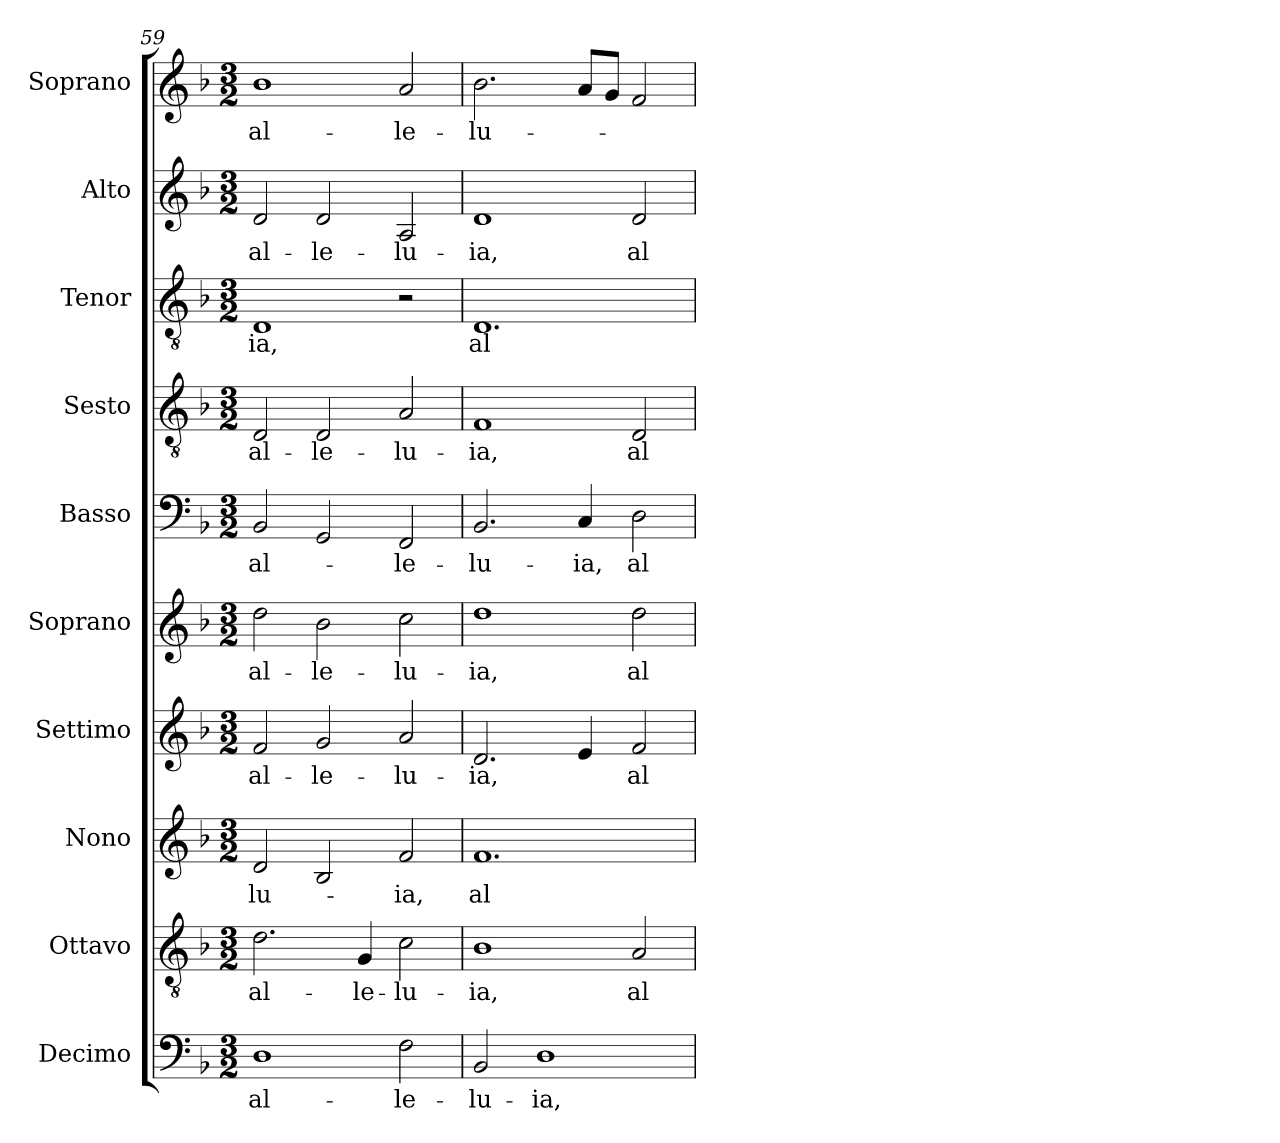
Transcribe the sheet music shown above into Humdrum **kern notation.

**kern	**text	**kern	**text	**kern	**text	**kern	**text	**kern	**text	**kern	**text	**kern	**text	**kern	**text	**kern	**text	**kern	**text
*part10	*part10	*part9	*part9	*part8	*part8	*part7	*part7	*part6	*part6	*part5	*part5	*part4	*part4	*part3	*part3	*part2	*part2	*part1	*part1
*staff10	*staff10	*staff9	*staff9	*staff8	*staff8	*staff7	*staff7	*staff6	*staff6	*staff5	*staff5	*staff4	*staff4	*staff3	*staff3	*staff2	*staff2	*staff1	*staff1
*I"Decimo	*	*I"Ottavo	*	*I"Nono	*	*I"Settimo	*	*I"Soprano	*	*I"Basso	*	*I"Sesto	*	*I"Tenor	*	*I"Alto	*	*I"Soprano	*
*I'Dc.	*	*I'Ot.	*	*I'N.	*	*I'St.	*	*I'S.	*	*I'B.	*	*I'Ss.	*	*I'T.	*	*I'A.	*	*I'S.	*
*clefF4	*	*clefGv2	*	*clefG2	*	*clefG2	*	*clefG2	*	*clefF4	*	*clefGv2	*	*clefGv2	*	*clefG2	*	*clefG2	*
*	*	*ITrd7c12	*	*	*	*	*	*	*	*	*	*ITrd7c12	*	*ITrd7c12	*	*	*	*	*
*k[b-]	*	*k[b-]	*	*k[b-]	*	*k[b-]	*	*k[b-]	*	*k[b-]	*	*k[b-]	*	*k[b-]	*	*k[b-]	*	*k[b-]	*
*F:	*	*F:	*	*F:	*	*F:	*	*F:	*	*F:	*	*F:	*	*F:	*	*F:	*	*F:	*
*M3/2	*	*M3/2	*	*M3/2	*	*M3/2	*	*M3/2	*	*M3/2	*	*M3/2	*	*M3/2	*	*M3/2	*	*M3/2	*
=59	=59	=59	=59	=59	=59	=59	=59	=59	=59	=59	=59	=59	=59	=59	=59	=59	=59	=59	=59
!	!LO:LY:b:color=#000000	!	!	!	!	!	!	!	!	!	!	!	!	!	!	!	!	!	!
!	!	!	!LO:LY:b:color=#000000	!	!	!	!	!	!	!	!	!	!	!	!	!	!	!	!
!	!	!	!	!	!LO:LY:b:color=#000000	!	!	!	!	!	!	!	!	!	!	!	!	!	!
!	!	!	!	!	!	!	!LO:LY:b:color=#000000	!	!	!	!	!	!	!	!	!	!	!	!
!	!	!	!	!	!	!	!	!	!LO:LY:b:color=#000000	!	!	!	!	!	!	!	!	!	!
!	!	!	!	!	!	!	!	!	!	!	!LO:LY:b:color=#000000	!	!	!	!	!	!	!	!
!	!	!	!	!	!	!	!	!	!	!	!	!	!LO:LY:b:color=#000000	!	!	!	!	!	!
!	!	!	!	!	!	!	!	!	!	!	!	!	!	!	!LO:LY:b:color=#000000	!	!	!	!
!	!	!	!	!	!	!	!	!	!	!	!	!	!	!	!	!	!LO:LY:b:color=#000000	!	!
!	!	!	!	!	!	!	!	!	!	!	!	!	!	!	!	!	!	!	!LO:LY:b:color=#000000
1Di	al-	2.Di\	al-	2di/	-lu-	2fi/	al-	2ddi\	al-	2BB-i/	al-	2DDi/	al-	1DDi	-ia,	2di/	al-	1b-i	al-
!	!	!	!	!	!	!	!LO:LY:b:color=#000000	!	!	!	!	!	!	!	!	!	!	!	!
!	!	!	!	!	!	!	!	!	!LO:LY:b:color=#000000	!	!	!	!	!	!	!	!	!	!
!	!	!	!	!	!	!	!	!	!	!	!	!	!LO:LY:b:color=#000000	!	!	!	!	!	!
!	!	!	!	!	!	!	!	!	!	!	!	!	!	!	!	!	!LO:LY:b:color=#000000	!	!
.	.	.	.	2B-i/	.	2gi/	-le-	2b-i\	-le-	2GGi/	.	2DDi/	-le-	.	.	2di/	-le-	.	.
!	!	!	!LO:LY:b:color=#000000	!	!	!	!	!	!	!	!	!	!	!	!	!	!	!	!
.	.	4GGi/	-le-	.	.	.	.	.	.	.	.	.	.	.	.	.	.	.	.
!	!LO:LY:b:color=#000000	!	!	!	!	!	!	!	!	!	!	!	!	!	!	!	!	!	!
!	!	!	!LO:LY:b:color=#000000	!	!	!	!	!	!	!	!	!	!	!	!	!	!	!	!
!	!	!	!	!	!LO:LY:b:color=#000000	!	!	!	!	!	!	!	!	!	!	!	!	!	!
!	!	!	!	!	!	!	!LO:LY:b:color=#000000	!	!	!	!	!	!	!	!	!	!	!	!
!	!	!	!	!	!	!	!	!	!LO:LY:b:color=#000000	!	!	!	!	!	!	!	!	!	!
!	!	!	!	!	!	!	!	!	!	!	!LO:LY:b:color=#000000	!	!	!	!	!	!	!	!
!	!	!	!	!	!	!	!	!	!	!	!	!	!LO:LY:b:color=#000000	!	!	!	!	!	!
!	!	!	!	!	!	!	!	!	!	!	!	!	!	!	!	!	!LO:LY:b:color=#000000	!	!
!	!	!	!	!	!	!	!	!	!	!	!	!	!	!	!	!	!	!	!LO:LY:b:color=#000000
2Fi\	-le-	2Ci\	-lu-	2fi/	-ia,	2ai/	-lu-	2cci\	-lu-	2FFi/	-le-	2AAi/	-lu-	2r	.	2Ai/	-lu-	2ai/	-le-
=60	=60	=60	=60	=60	=60	=60	=60	=60	=60	=60	=60	=60	=60	=60	=60	=60	=60	=60	=60
!	!LO:LY:b:color=#000000	!	!	!	!	!	!	!	!	!	!	!	!	!	!	!	!	!	!
!	!	!	!LO:LY:b:color=#000000	!	!	!	!	!	!	!	!	!	!	!	!	!	!	!	!
!	!	!	!	!	!LO:LY:b:color=#000000	!	!	!	!	!	!	!	!	!	!	!	!	!	!
!	!	!	!	!	!	!	!LO:LY:b:color=#000000	!	!	!	!	!	!	!	!	!	!	!	!
!	!	!	!	!	!	!	!	!	!LO:LY:b:color=#000000	!	!	!	!	!	!	!	!	!	!
!	!	!	!	!	!	!	!	!	!	!	!LO:LY:b:color=#000000	!	!	!	!	!	!	!	!
!	!	!	!	!	!	!	!	!	!	!	!	!	!LO:LY:b:color=#000000	!	!	!	!	!	!
!	!	!	!	!	!	!	!	!	!	!	!	!	!	!	!LO:LY:b:color=#000000	!	!	!	!
!	!	!	!	!	!	!	!	!	!	!	!	!	!	!	!	!	!LO:LY:b:color=#000000	!	!
!	!	!	!	!	!	!	!	!	!	!	!	!	!	!	!	!	!	!	!LO:LY:b:color=#000000
2BB-i/	-lu-	1BB-i	-ia,	1.fi	al-	2.di/	-ia,	1ddi	-ia,	2.BB-i/	-lu-	1FFi	-ia,	1.DDi	al-	1di	-ia,	2.b-i\	-lu-
!	!LO:LY:b:color=#000000	!	!	!	!	!	!	!	!	!	!	!	!	!	!	!	!	!	!
1Di	-ia,	.	.	.	.	.	.	.	.	.	.	.	.	.	.	.	.	.	.
!	!	!	!	!	!	!	!	!	!	!	!LO:LY:b:color=#000000	!	!	!	!	!	!	!	!
.	.	.	.	.	.	4ei/	.	.	.	4Ci/	-ia,	.	.	.	.	.	.	8ai/L	.
.	.	.	.	.	.	.	.	.	.	.	.	.	.	.	.	.	.	8gi/J	.
!	!	!	!LO:LY:b:color=#000000	!	!	!	!	!	!	!	!	!	!	!	!	!	!	!	!
!	!	!	!	!	!	!	!LO:LY:b:color=#000000	!	!	!	!	!	!	!	!	!	!	!	!
!	!	!	!	!	!	!	!	!	!LO:LY:b:color=#000000	!	!	!	!	!	!	!	!	!	!
!	!	!	!	!	!	!	!	!	!	!	!LO:LY:b:color=#000000	!	!	!	!	!	!	!	!
!	!	!	!	!	!	!	!	!	!	!	!	!	!LO:LY:b:color=#000000	!	!	!	!	!	!
!	!	!	!	!	!	!	!	!	!	!	!	!	!	!	!	!	!LO:LY:b:color=#000000	!	!
.	.	2AAi/	al-	.	.	2fi/	al-	2ddi\	al-	2Di\	al-	2DDi/	al-	.	.	2di/	al-	2fi/	.
=	=	=	=	=	=	=	=	=	=	=	=	=	=	=	=	=	=	=	=
*-	*-	*-	*-	*-	*-	*-	*-	*-	*-	*-	*-	*-	*-	*-	*-	*-	*-	*-	*-
